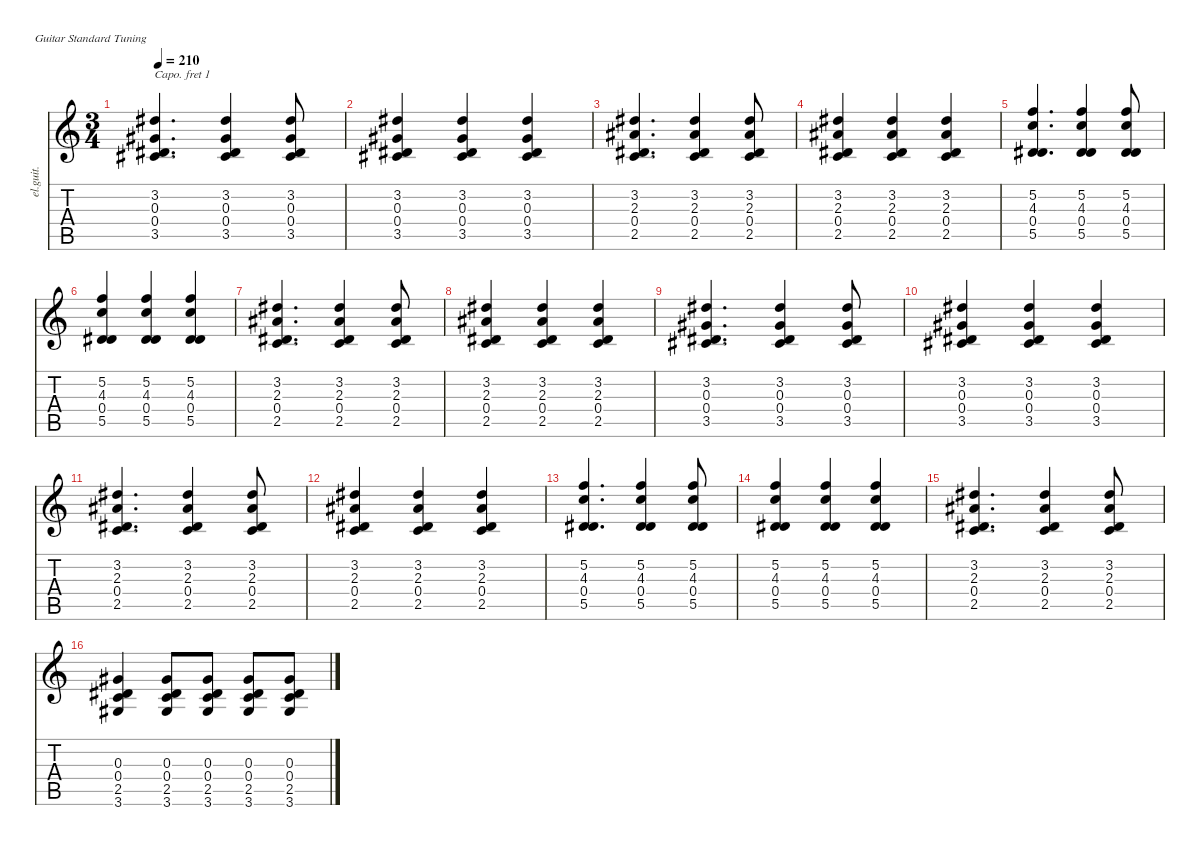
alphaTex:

\defaultSystemsLayout 4
\hideDynamics
\bracketExtendMode nobrackets
\otherSystemsTrackNameOrientation horizontal
\track ("Clean Guitar" "el.guit.") {instrument electricguitarclean}
\staff {score tabs}
\capo 1
\tuning (E4 B3 G3 D3 A2 E2)
\ts (3 4)
\tempo 210
\clef g2
\ks c
(3.5{acc #} 0.4{acc #} 0.3{acc #} 3.2{acc #}).4{d dy mf beam Up} (3.5{acc #} 0.4{acc #} 0.3{acc #} 3.2{acc #}).4{beam Up} (3.5{acc #} 0.4{acc #} 0.3{acc #} 3.2{acc #}).8{beam Up} |
(3.5{acc #} 0.4{acc #} 0.3{acc #} 3.2{acc #}).4{beam Up} (3.5{acc #} 0.4{acc #} 0.3{acc #} 3.2{acc #}).4{beam Up} (3.5{acc #} 0.4{acc #} 0.3{acc #} 3.2{acc #}).4{beam Up} |
(2.5 2.3{acc #} 3.2{acc #} 0.4{acc #}).4{d beam Up} (3.2{acc #} 2.3{acc #} 0.4{acc #} 2.5).4{beam Up} (2.5 0.4{acc #} 2.3{acc #} 3.2{acc #}).8{beam Up} |
(2.5 2.3{acc #} 3.2{acc #} 0.4{acc #}).4{beam Up} (3.2{acc #} 2.3{acc #} 0.4{acc #} 2.5).4{beam Up} (2.5 0.4{acc #} 2.3{acc #} 3.2{acc #}).4{beam Up} |
(5.2 4.3 0.4{acc #} 5.5{acc #}).4{d beam Up} (5.5{acc #} 0.4{acc #} 4.3 5.2).4{beam Up} (5.2 4.3 0.4{acc #} 5.5{acc #}).8{beam Up} |
(5.2 4.3 0.4{acc #} 5.5{acc #}).4{beam Up} (5.5{acc #} 0.4{acc #} 4.3 5.2).4{beam Up} (5.2 4.3 0.4{acc #} 5.5{acc #}).4{beam Up} |
(2.5 2.3{acc #} 3.2{acc #} 0.4{acc #}).4{d beam Up} (3.2{acc #} 2.3{acc #} 0.4{acc #} 2.5).4{beam Up} (2.5 0.4{acc #} 2.3{acc #} 3.2{acc #}).8{beam Up} |
(2.5 2.3{acc #} 3.2{acc #} 0.4{acc #}).4{beam Up} (3.2{acc #} 2.3{acc #} 0.4{acc #} 2.5).4{beam Up} (2.5 0.4{acc #} 2.3{acc #} 3.2{acc #}).4{beam Up} |
(3.5{acc #} 0.4{acc #} 0.3{acc #} 3.2{acc #}).4{d beam Up} (3.5{acc #} 0.4{acc #} 0.3{acc #} 3.2{acc #}).4{beam Up} (3.5{acc #} 0.4{acc #} 0.3{acc #} 3.2{acc #}).8{beam Up} |
(3.5{acc #} 0.4{acc #} 0.3{acc #} 3.2{acc #}).4{beam Up} (3.5{acc #} 0.4{acc #} 0.3{acc #} 3.2{acc #}).4{beam Up} (3.5{acc #} 0.4{acc #} 0.3{acc #} 3.2{acc #}).4{beam Up} |
(2.5 2.3{acc #} 3.2{acc #} 0.4{acc #}).4{d beam Up} (3.2{acc #} 2.3{acc #} 0.4{acc #} 2.5).4{beam Up} (2.5 0.4{acc #} 2.3{acc #} 3.2{acc #}).8{beam Up} |
(2.5 2.3{acc #} 3.2{acc #} 0.4{acc #}).4{beam Up} (3.2{acc #} 2.3{acc #} 0.4{acc #} 2.5).4{beam Up} (2.5 0.4{acc #} 2.3{acc #} 3.2{acc #}).4{beam Up} |
(5.2 4.3 0.4{acc #} 5.5{acc #}).4{d beam Up} (5.5{acc #} 0.4{acc #} 4.3 5.2).4{beam Up} (5.2 4.3 0.4{acc #} 5.5{acc #}).8{beam Up} |
(5.2 4.3 0.4{acc #} 5.5{acc #}).4{beam Up} (5.5{acc #} 0.4{acc #} 4.3 5.2).4{beam Up} (5.2 4.3 0.4{acc #} 5.5{acc #}).4{beam Up} |
(2.5 2.3{acc #} 3.2{acc #} 0.4{acc #}).4{d beam Up} (3.2{acc #} 2.3{acc #} 0.4{acc #} 2.5).4{beam Up} (2.5 0.4{acc #} 2.3{acc #} 3.2{acc #}).8{beam Up} |
(3.6{acc #} 2.5 0.4{acc #} 0.3{acc #}).4{beam Up} (0.3{acc #} 0.4{acc #} 2.5 3.6{acc #}).8{beam Up} (0.3{acc #} 0.4{acc #} 2.5 3.6{acc #}).8{beam Up} (0.3{acc #} 0.4{acc #} 2.5 3.6{acc #}).8{beam Up} (0.3{acc #} 0.4{acc #} 2.5 3.6{acc #}).8{beam Up}
